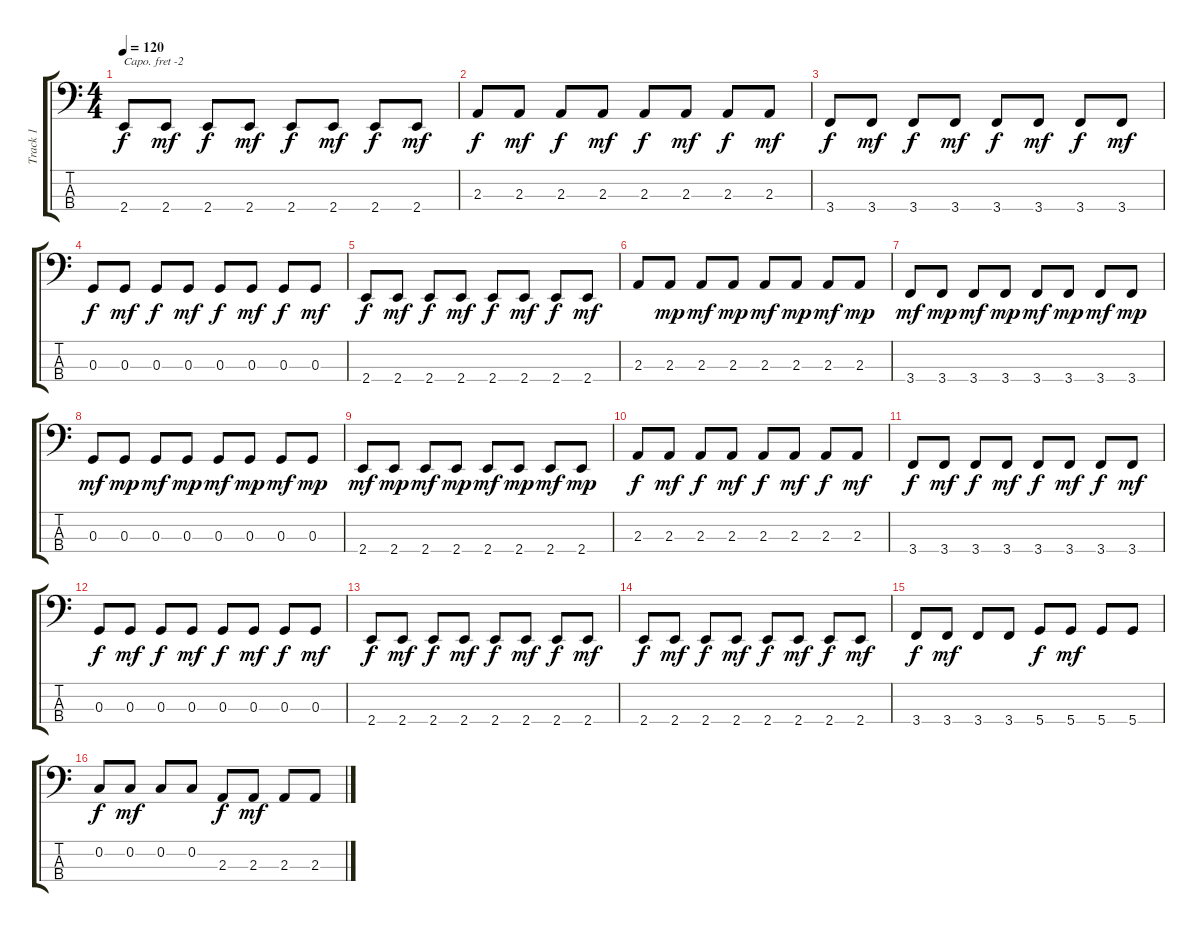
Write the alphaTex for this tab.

\track ("Track 1" "Track 1") {instrument electricbasspick}
\staff {score tabs}
\capo -2
\tuning (G2 D2 A1 E1) {hide}
\ts (4 4)
\tempo 120
\clef f4
\ks c
2.4.8{dy f} 2.4.8{dy mf} 2.4.8{dy f} 2.4.8{dy mf} 2.4.8{dy f} 2.4.8{dy mf} 2.4.8{dy f} 2.4.8{dy mf} |
2.3.8{dy f} 2.3.8{dy mf} 2.3.8{dy f} 2.3.8{dy mf} 2.3.8{dy f} 2.3.8{dy mf} 2.3.8{dy f} 2.3.8{dy mf} |
3.4.8{dy f} 3.4.8{dy mf} 3.4.8{dy f} 3.4.8{dy mf} 3.4.8{dy f} 3.4.8{dy mf} 3.4.8{dy f} 3.4.8{dy mf} |
0.3.8{dy f} 0.3.8{dy mf} 0.3.8{dy f} 0.3.8{dy mf} 0.3.8{dy f} 0.3.8{dy mf} 0.3.8{dy f} 0.3.8{dy mf} |
2.4.8{dy f} 2.4.8{dy mf} 2.4.8{dy f} 2.4.8{dy mf} 2.4.8{dy f} 2.4.8{dy mf} 2.4.8{dy f} 2.4.8{dy mf} |
2.3.8 2.3.8{dy mp} 2.3.8{dy mf} 2.3.8{dy mp} 2.3.8{dy mf} 2.3.8{dy mp} 2.3.8{dy mf} 2.3.8{dy mp} |
3.4.8{dy mf} 3.4.8{dy mp} 3.4.8{dy mf} 3.4.8{dy mp} 3.4.8{dy mf} 3.4.8{dy mp} 3.4.8{dy mf} 3.4.8{dy mp} |
0.3.8{dy mf} 0.3.8{dy mp} 0.3.8{dy mf} 0.3.8{dy mp} 0.3.8{dy mf} 0.3.8{dy mp} 0.3.8{dy mf} 0.3.8{dy mp} |
2.4.8{dy mf} 2.4.8{dy mp} 2.4.8{dy mf} 2.4.8{dy mp} 2.4.8{dy mf} 2.4.8{dy mp} 2.4.8{dy mf} 2.4.8{dy mp} |
2.3.8{dy f} 2.3.8{dy mf} 2.3.8{dy f} 2.3.8{dy mf} 2.3.8{dy f} 2.3.8{dy mf} 2.3.8{dy f} 2.3.8{dy mf} |
3.4.8{dy f} 3.4.8{dy mf} 3.4.8{dy f} 3.4.8{dy mf} 3.4.8{dy f} 3.4.8{dy mf} 3.4.8{dy f} 3.4.8{dy mf} |
0.3.8{dy f} 0.3.8{dy mf} 0.3.8{dy f} 0.3.8{dy mf} 0.3.8{dy f} 0.3.8{dy mf} 0.3.8{dy f} 0.3.8{dy mf} |
2.4.8{dy f} 2.4.8{dy mf} 2.4.8{dy f} 2.4.8{dy mf} 2.4.8{dy f} 2.4.8{dy mf} 2.4.8{dy f} 2.4.8{dy mf} |
2.4.8{dy f} 2.4.8{dy mf} 2.4.8{dy f} 2.4.8{dy mf} 2.4.8{dy f} 2.4.8{dy mf} 2.4.8{dy f} 2.4.8{dy mf} |
3.4.8{dy f} 3.4.8{dy mf} 3.4.8 3.4.8 5.4.8{dy f} 5.4.8{dy mf} 5.4.8 5.4.8 |
0.2.8{dy f} 0.2.8{dy mf} 0.2.8 0.2.8 2.3.8{dy f} 2.3.8{dy mf} 2.3.8 2.3.8
